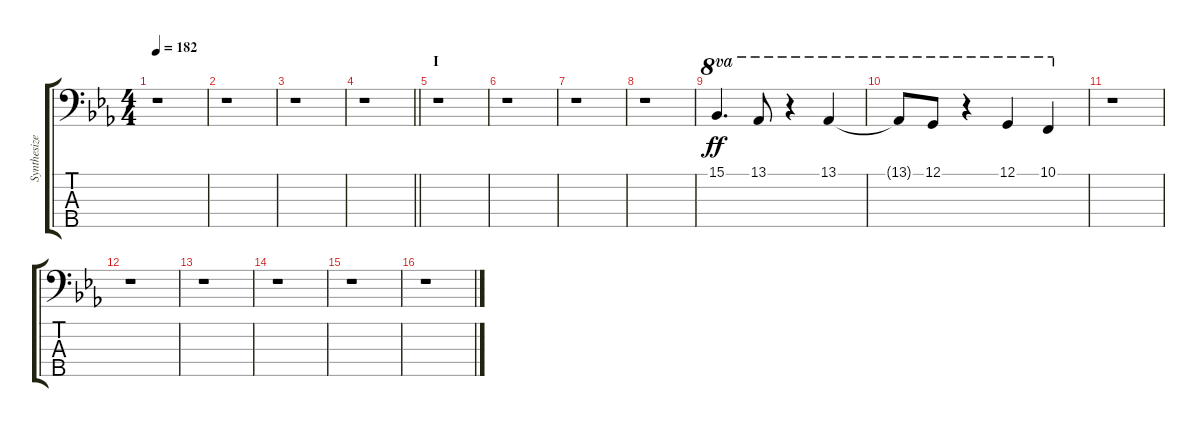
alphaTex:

\track ("Synthesizer II" "Synthesize") {instrument fx5brightness}
\staff {score tabs}
\tuning (G2 D2 A1 E1 B0) {hide}
\ts (4 4)
\tempo 182
\clef f4
\ks eb
r.1{dy ff} |
r.1 |
r.1 |
\barLineRight lightlight
r.1 |
\section ("" "I")
r.1 |
r.1 |
r.1 |
r.1 |
15.1.4{d ot 8va} 13.1.8{ot 8va} r.4{ot 8va} 13.1.4{ot 8va} |
13.1{t}.8{ot 8va} 12.1.8{ot 8va} r.4{ot 8va} 12.1.4{ot 8va} 10.1.4{ot 8va} |
r.1 |
r.1 |
r.1 |
r.1 |
r.1 |
r.1
